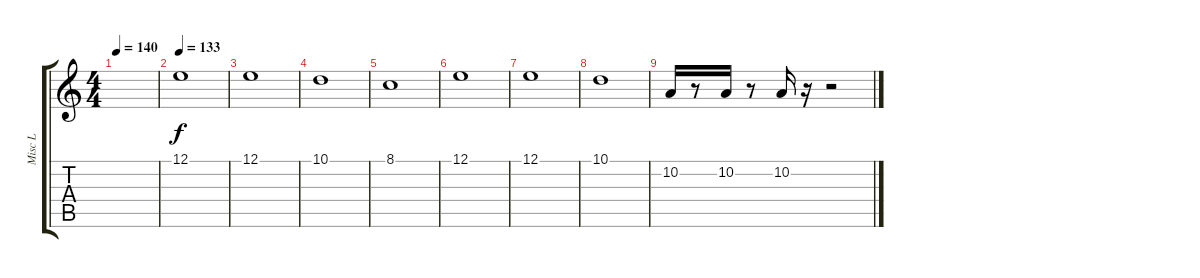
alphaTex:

\track ("Misc L" "Misc L") {instrument synthstrings1}
\staff {score tabs}
\tuning (E4 B3 G3 D3 A2 E2) {hide}
\ts (4 4)
\tempo 140
\clef g2
\ks c
|
\tempo 133
12.1.1{volume 11 instrument rockorgan} |
12.1.1 |
10.1.1 |
8.1.1 |
12.1.1 |
12.1.1 |
10.1.1 |
10.2.16 r.8 10.2.16 r.8 10.2.16 r.16 r.2
